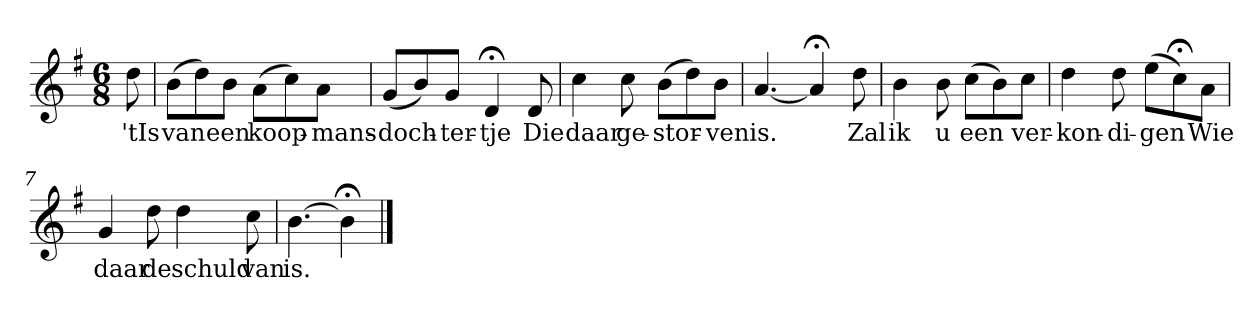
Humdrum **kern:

**kern	**text
*part1	*part1
*staff1	*staff1
*k[f#]	*
*G:	*
*M6/8	*
*MM120	*
=	=
8dd	'tIs
=1	=1
(8bL	van
8dd)	.
8bJ	een
(8aL	koop-
8cc)	.
8aJ	-mans-
=2	=2
(8gL	-doch-
8b)	.
8gJ	-ter-
4d;<	-tje
8d	Die
=3	=3
4cc	daar
8cc	ge-
(8bL	-stor-
8dd)	.
8bJ	-ven
=4	=4
[4.a	is.
4a;<]	.
8dd	Zal
=5	=5
4b	ik
8b	u
(8ccL	een
8b)	.
8ccJ	ver-
=6	=6
4dd	-kon-
8dd	-di-
(8eeL	-gen
8cc;<)	.
8aJ	Wie
=7	=7
4g	daar
8dd	de
4dd	schuld
8cc	van
=8	=8
[4.b	is.
4b;<]	.
==	==
*-	*-
